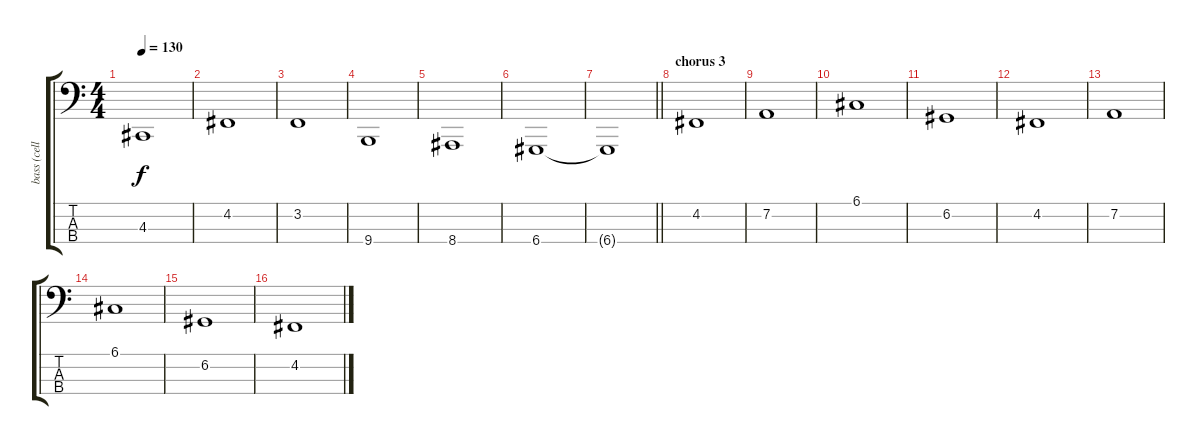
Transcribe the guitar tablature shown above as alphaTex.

\track ("bass (cello)" "bass (cell") {instrument cello}
\staff {score tabs}
\tuning (G2 D2 A1 D1) {hide}
\ts (4 4)
\tempo 130
\clef f4
\ks c
4.3.1{dy f} |
4.2.1 |
3.2.1 |
9.4.1 |
8.4.1 |
6.4.1 |
\barLineRight lightlight
6.4{t}.1 |
\section ("" "chorus 3")
4.2.1 |
7.2.1 |
6.1.1 |
6.2.1 |
4.2.1 |
7.2.1 |
6.1.1 |
6.2.1 |
4.2.1
